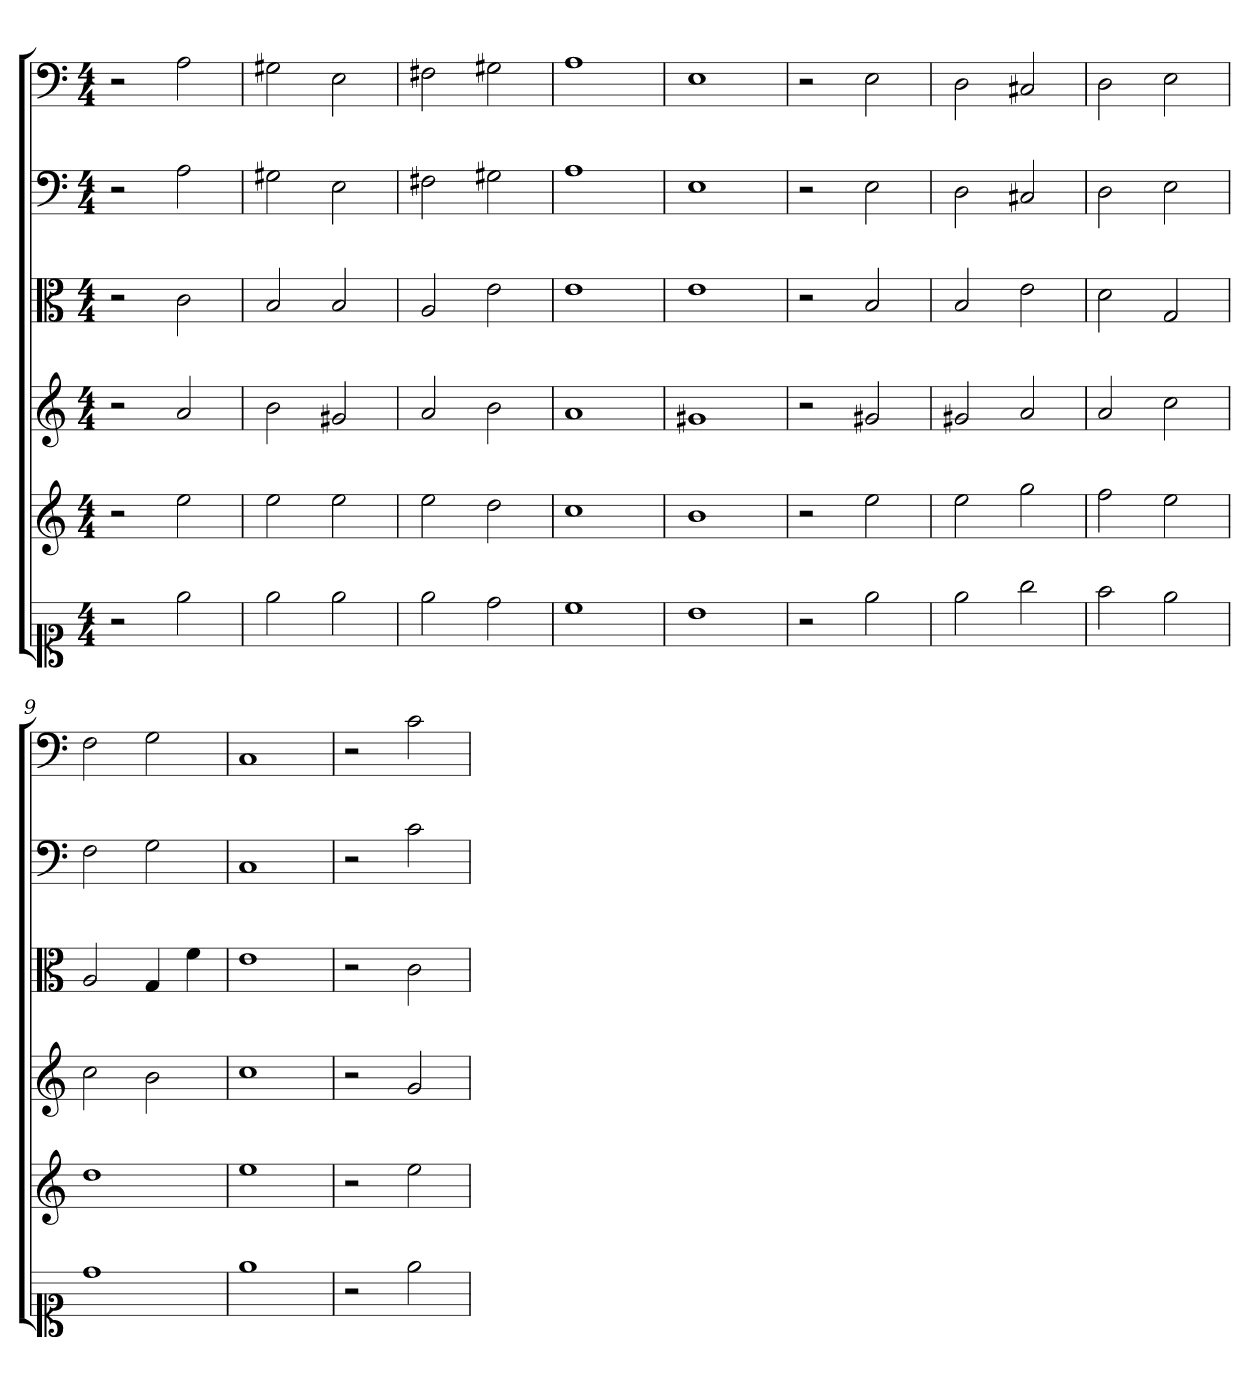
**kern	**kern	**kern	**kern	**kern	**kern
*part6	*part5	*part4	*part3	*part2	*part1
*staff6	*staff5	*staff4	*staff3	*staff2	*staff1
*clefC1	*	*	*clefC3	*clefF4	*clefF4
*k[]	*k[]	*k[]	*k[]	*k[]	*k[]
*a:	*a:	*a:	*a:	*a:	*a:
*M4/4	*M4/4	*M4/4	*M4/4	*M4/4	*M4/4
=1	=1	=1	=1	=1	=1
2r	2r	2r	2r	2r	2r
2ee	2ee	2a	2c	2A	2A
=2	=2	=2	=2	=2	=2
2ee	2ee	2b	2B	2G#X	2G#X
2ee	2ee	2g#X	2B	2E	2E
=3	=3	=3	=3	=3	=3
2ee	2ee	2a	2A	2F#X	2F#X
2dd	2dd	2b	2e	2G#X	2G#X
=4	=4	=4	=4	=4	=4
1cc	1cc	1a	1e	1A	1A
=5	=5	=5	=5	=5	=5
1b	1b	1g#X	1e	1E	1E
=6	=6	=6	=6	=6	=6
2r	2r	2r	2r	2r	2r
2ee	2ee	2g#X	2B	2E	2E
=7	=7	=7	=7	=7	=7
2ee	2ee	2g#X	2B	2D	2D
2gg	2gg	2a	2e	2C#X	2C#X
=8	=8	=8	=8	=8	=8
2ff	2ff	2a	2d	2D	2D
2ee	2ee	2cc	2G	2E	2E
=9	=9	=9	=9	=9	=9
1dd	1dd	2cc	2A	2F	2F
.	.	2b	4G	2G	2G
.	.	.	4f	.	.
=10	=10	=10	=10	=10	=10
1ee	1ee	1cc	1e	1C	1C
=11	=11	=11	=11	=11	=11
2r	2r	2r	2r	2r	2r
2ee	2ee	2g	2c	2c	2c
=	=	=	=	=	=
*-	*-	*-	*-	*-	*-
